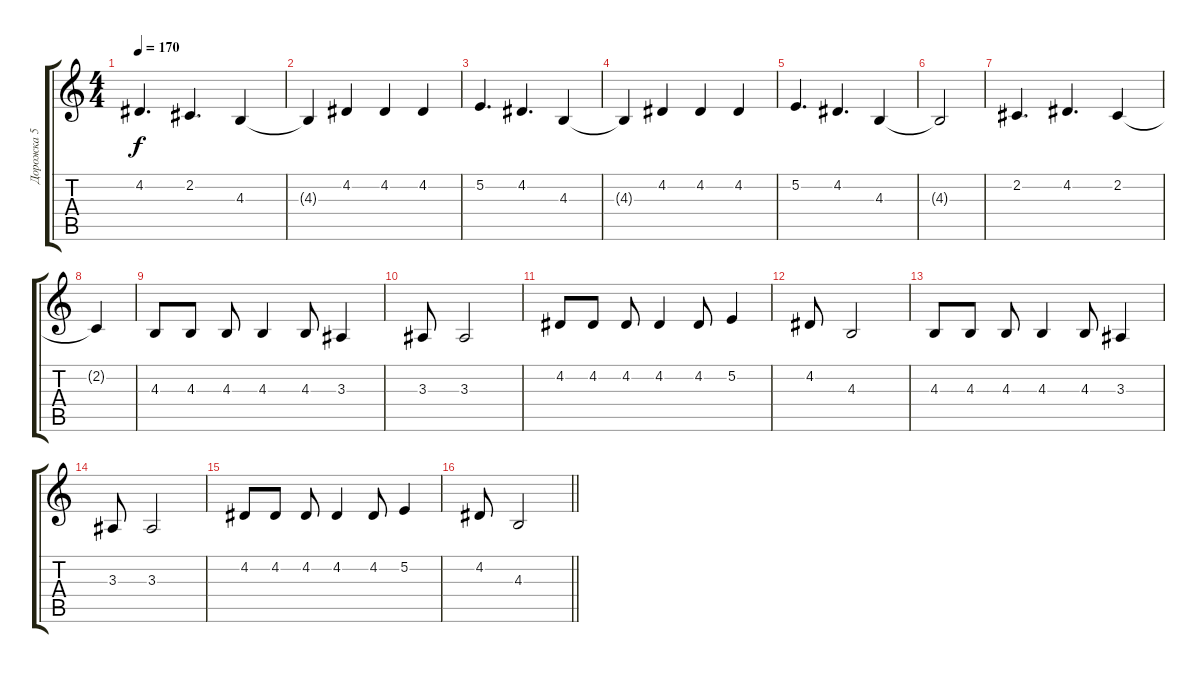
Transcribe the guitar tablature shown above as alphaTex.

\track ("Дорожка 5" "Дорожка 5") {instrument lead2sawtooth}
\staff {score tabs}
\tuning (E4 B3 G3 D3 A2 E2) {hide}
\ts (4 4)
\tempo 170
\clef g2
\ks c
4.2.4{d dy f} 2.2.4{d} 4.3.4 |
4.3{t}.4 4.2.4 4.2.4 4.2.4 |
5.2.4{d} 4.2.4{d} 4.3.4 |
4.3{t}.4 4.2.4 4.2.4 4.2.4 |
5.2.4{d} 4.2.4{d} 4.3.4 |
4.3{t}.2 |
2.2.4{d} 4.2.4{d} 2.2.4 |
2.2{t}.4 |
4.3.8 4.3.8 4.3.8 4.3.4 4.3.8 3.3.4 |
3.3.8 3.3.2 |
4.2.8 4.2.8 4.2.8 4.2.4 4.2.8 5.2.4 |
4.2.8 4.3.2 |
4.3.8 4.3.8 4.3.8 4.3.4 4.3.8 3.3.4 |
3.3.8 3.3.2 |
4.2.8 4.2.8 4.2.8 4.2.4 4.2.8 5.2.4 |
\barLineRight lightlight
4.2.8 4.3.2
